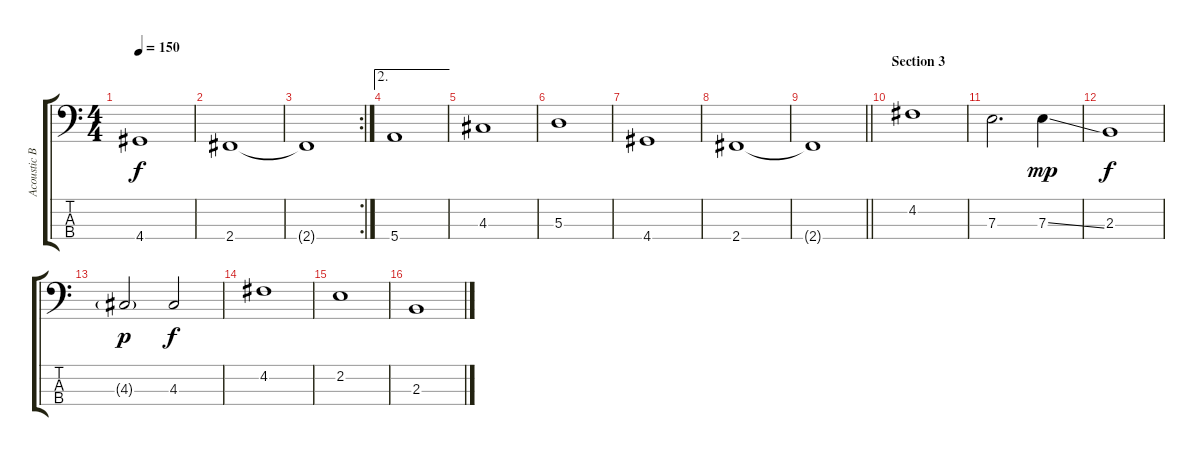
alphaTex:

\track ("Acoustic Bass" "Acoustic B") {instrument acousticbass}
\staff {score tabs}
\tuning (G2 D2 A1 E1) {hide}
\ts (4 4)
\tempo 150
\clef f4
\ks c
4.4.1{dy f} |
2.4.1 |
\rc 2
2.4{t}.1 |
\ae 2
5.4.1 |
4.3.1 |
5.3.1 |
4.4.1 |
2.4.1 |
\barLineRight lightlight
2.4{t}.1 |
\section ("" "Section 3")
4.2.1 |
7.3.2{d} 7.3{ss}.4{dy mp} |
2.3.1{dy f} |
4.3{g}.2{dy p} 4.3.2{dy f} |
4.2.1 |
2.2.1 |
2.3.1
